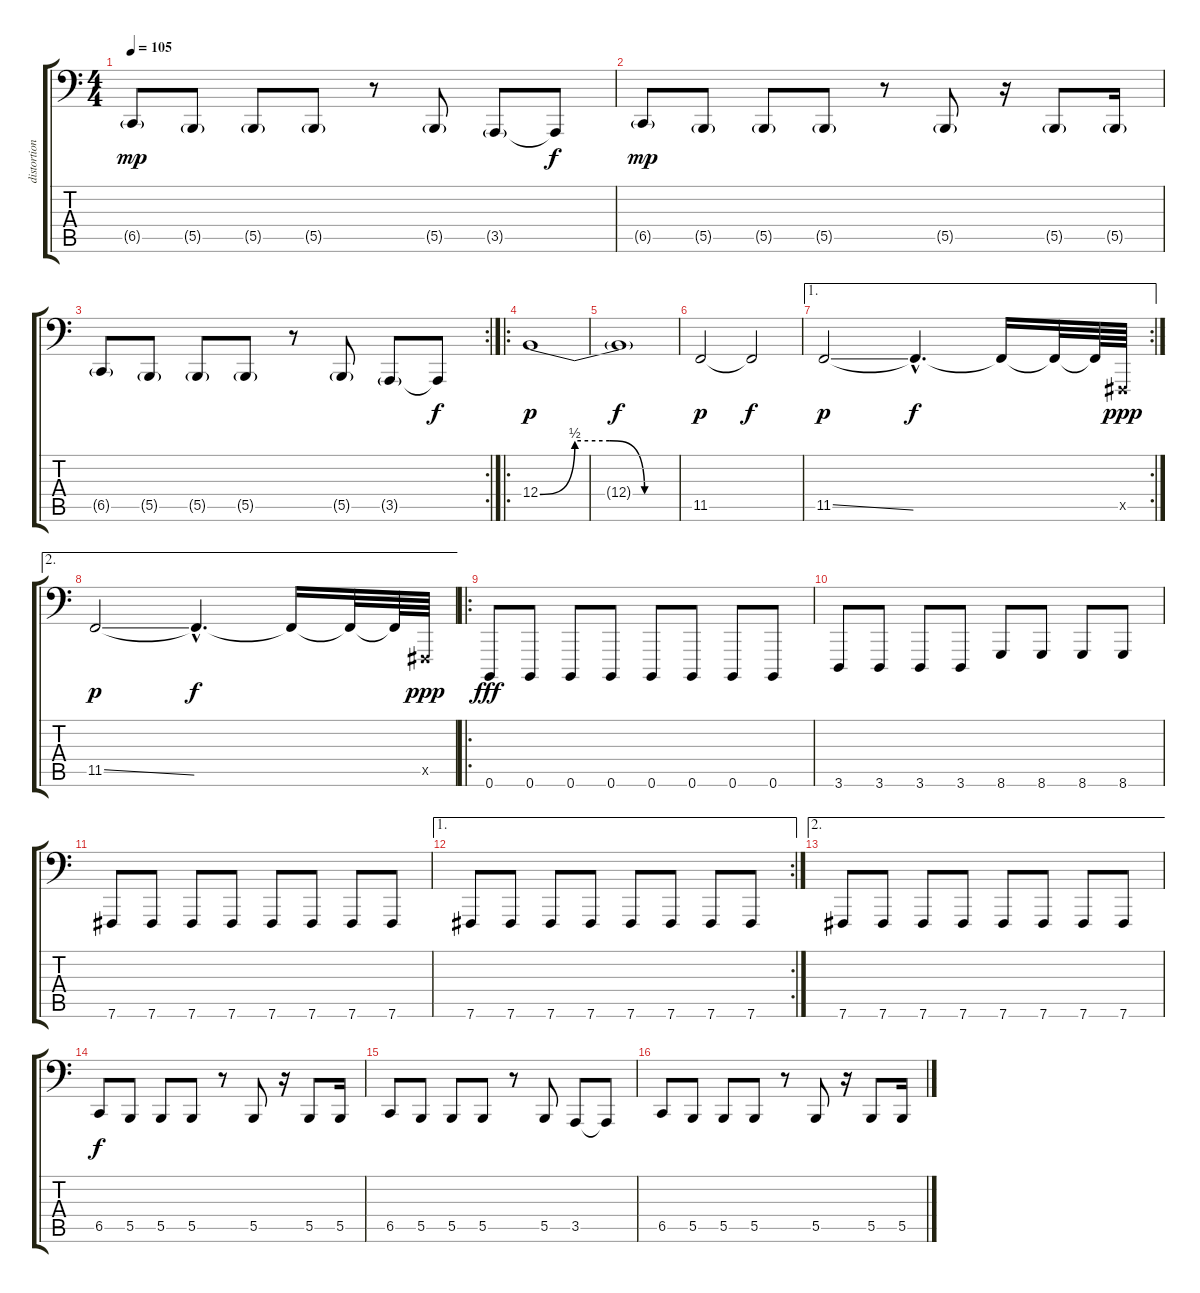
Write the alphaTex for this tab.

\track ("distortion bass" "distortion") {instrument lead8bassandlead}
\staff {score tabs}
\tuning (Db3 Ab2 E2 B1 Gb1 B0) {hide}
\ts (4 4)
\tempo 105
\clef f4
\ks c
6.5{g}.8{dy mp} 5.5{g}.8 5.5{g}.8 5.5{g}.8 r.8 5.5{g}.8 3.5{g}.8 3.5{t}.8{dy f} |
6.5{g}.8{dy mp} 5.5{g}.8 5.5{g}.8 5.5{g}.8 r.8 5.5{g}.8 r.16 5.5{g}.8 5.5{g}.16 |
\rc 2
6.5{g}.8 5.5{g}.8 5.5{g}.8 5.5{g}.8 r.8 5.5{g}.8 3.5{g}.8 3.5{t}.8{dy f} |
\ro
12.4{be (custom 0 0 15 2 30 2 45 0 60 0)}.1{dy p volume 16 instrument lead2sawtooth} |
12.4{t}.1{dy f} |
11.5.2{dy p} 11.5{t}.2{dy f} |
\ae 1
\rc 2
11.5{ss}.2{dy p} 11.5{hac t}.4{d dy f} 11.5{t}.16 11.5{t}.32 11.5{t}.64 0.5{x}.64{dy ppp} |
\ae 2
11.5{ss}.2{dy p} 11.5{hac t}.4{d dy f} 11.5{t}.16 11.5{t}.32 11.5{t}.64 0.5{x}.64{dy ppp} |
\ro
0.6.8{dy fff volume 16 instrument electricbassfinger} 0.6.8 0.6.8 0.6.8 0.6.8 0.6.8 0.6.8 0.6.8 |
3.6.8 3.6.8 3.6.8 3.6.8 8.6.8 8.6.8 8.6.8 8.6.8 |
7.6.8 7.6.8 7.6.8 7.6.8 7.6.8 7.6.8 7.6.8 7.6.8 |
\ae 1
\rc 2
7.6.8 7.6.8 7.6.8 7.6.8 7.6.8 7.6.8 7.6.8 7.6.8 |
\ae 2
7.6.8 7.6.8 7.6.8 7.6.8 7.6.8 7.6.8 7.6.8 7.6.8 |
6.5.8{dy f volume 10 instrument lead8bassandlead} 5.5.8 5.5.8 5.5.8 r.8 5.5.8 r.16 5.5.8 5.5.16 |
6.5.8 5.5.8 5.5.8 5.5.8 r.8 5.5.8 3.5.8 3.5{t}.8 |
6.5.8 5.5.8 5.5.8 5.5.8 r.8 5.5.8 r.16 5.5.8 5.5.16
